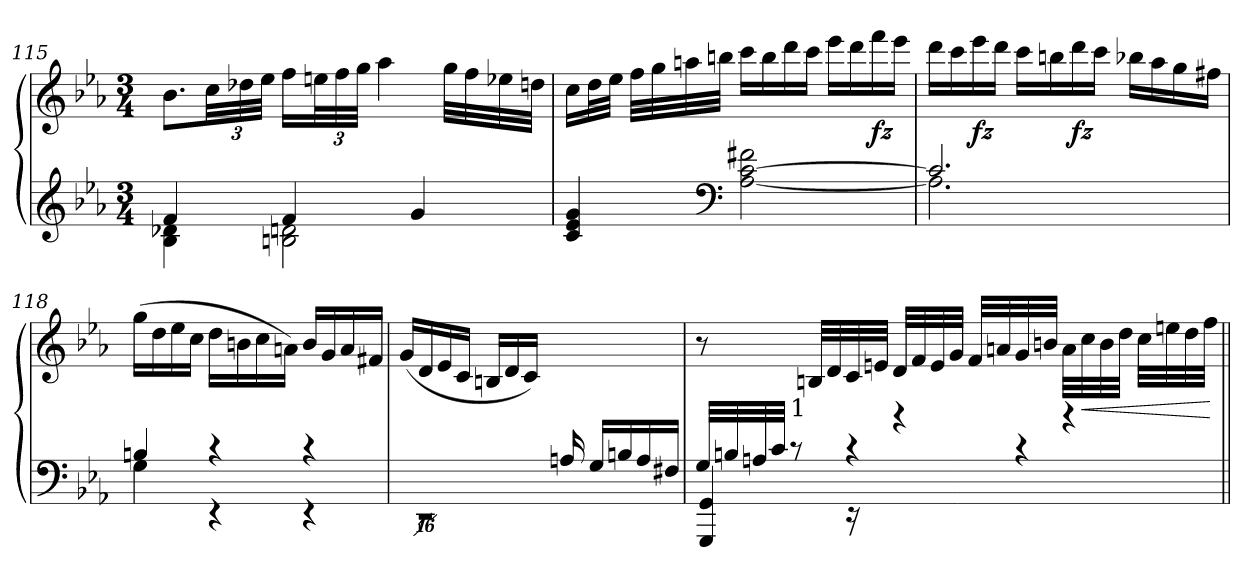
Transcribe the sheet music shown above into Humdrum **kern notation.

**kern	**kern	**dynam
*part1	*part1	*part1
*staff2	*staff1	*staff1/2
*clefG2	*clefG2	*
*k[b-e-a-]	*k[b-e-a-]	*
*E-:	*E-:	*
*M3/4	*M3/4	*
=115	=115	=115
*^	*	*
4f/	4B-\ 4d-X\	8.b-\L	.
*	*	*Xbrackettup	*
.	.	48cc\LL	.
.	.	48dd-X\	.
.	.	48ee-\JJJ	.
4f/	2Bn\ 2dn\	16ff\LL	.
.	.	48een\L	.
.	.	48ff\	.
.	.	48gg\JJJ	.
.	.	4aa-\	.
4g/	.	.	.
.	.	32gg\LLL	.
.	.	32ff\	.
.	.	32ee-X\	.
.	.	32ddn\JJJ	.
*v	*v	*	*
!!LO:LB:g=z
=116	=116	=116
4c/ 4e-/ 4g/	16cc\LL	.
.	32dd\L	.
.	32ee-\JJJ	.
.	32ff\LLL	.
.	32gg\	.
.	32aan\	.
.	32bbn\JJJ	.
*clefF4	*	*
[2A-i\ [2c\ 2f#X\	16ccc\LL	.
.	16bb\	.
.	16ddd\	.
.	16ccc\JJ	.
.	16eee-\LL	.
.	16ddd\	.
!	!	!LO:DY:b
.	16fff\	fz
.	16eee-\JJ	.
=117	=117	=117
*^	*	*
2.A-\]	2.c/]	16ddd\LL	.
.	.	16ccc\	.
!	!	!	!LO:DY:b
.	.	16eee-\	fz
.	.	16ddd\JJ	.
.	.	16ccc\LL	.
.	.	16bbn\	.
!	!	!	!LO:DY:b
.	.	16ddd\	fz
.	.	16ccc\JJ	.
.	.	16bb-X\LL	.
.	.	16aa-\	.
.	.	16gg\	.
.	.	16ff#X\JJ	.
!!LO:LB:g=z
=118	=118	=118	=118
4G\	4Bn/	(>16gg\LL	.
.	.	16dd\	.
.	.	16ee-\	.
.	.	16cc\JJ	.
4rc	4rEE	16dd\LL	.
.	.	16bn\	.
.	.	16cc\	.
.	.	16an\JJ)	.
4rc	4rEE	16b/LL	.
.	.	16g/	.
.	.	16a/	.
.	.	16f#X/JJ	.
!!LO:LB:g=z
=119	=119	=119	=119
*	*^	*	*
16ryy	16ryy	2ryy	(<16g/LL	.
2ryy	16%11rEE	.	16d/	.
.	.	.	16e-/	.
.	.	.	16c/JJ	.
.	.	.	16Bn/LL	.
.	.	.	16d/	.
.	.	.	16c/JJ)	.
.	.	.	4ryy	.
.	.	16An/	.	.
16G/LL	.	4ryy	.	.
16Bn/	.	.	.	.
16A/	.	.	16ryy	.
16F#X/JJ	16ryy	.	16ryy	.
*	*v	*v	*	*
=120	=120	=120	=120
32G/LLL	4GGG/ 4GG/	8r	.
32Bn/	.	.	.
32An/	.	.	.
32c/JJJ	.	.	.
!	!	!LO:TX:b:t=1	!
8rc	.	16ryy	.
.	.	32Bn/LLL	.
.	.	32d/	.
4rc	16rEE	32c/	.
.	.	32en/JJJ	.
.	4rb	32d/LLL	.
.	.	32f/	.
.	.	32e/	.
.	.	32g/JJJ	.
.	.	32f/LLL	.
.	.	32an/	.
4rc	.	32g/	.
.	.	32bn/JJJ	.
.	4rb	32a\LLL	.
!	!	!	!LO:HP:b
.	.	32cc\	<
.	.	32b\	.
.	.	32dd\JJJ	.
.	.	32cc\LLL	.
.	.	32een\	.
16ryy	.	32dd\	.
.	.	32ff\JJJ	.
*v	*v	*	*
.	.	[
=||	=||	=||
*-	*-	*-
